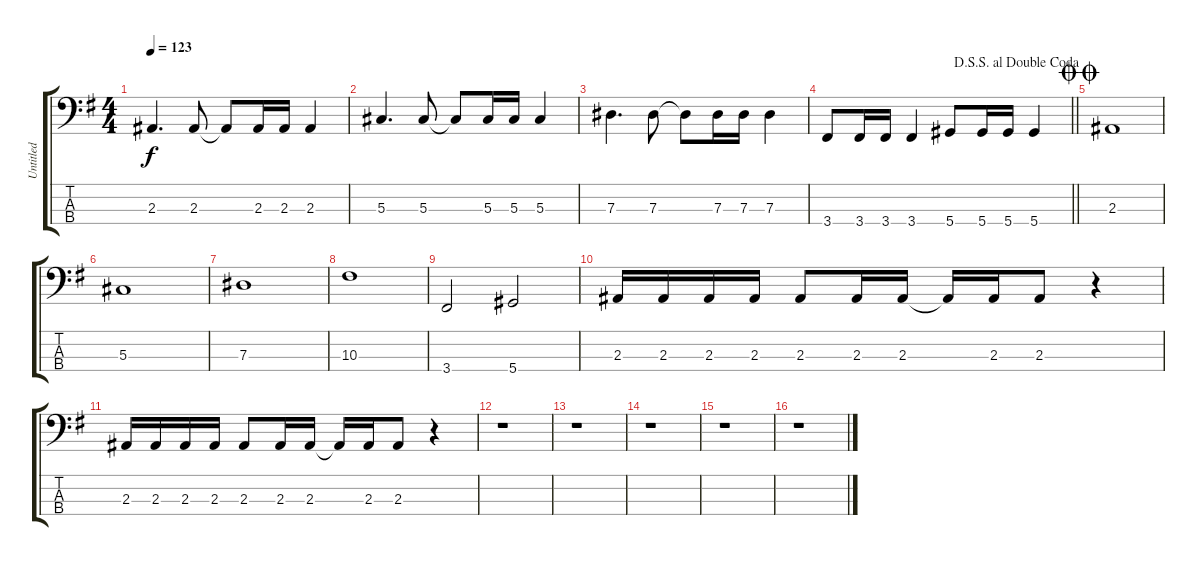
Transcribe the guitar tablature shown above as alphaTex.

\track ("Untitled" "Untitled") {instrument electricbassfinger}
\staff {score tabs}
\tuning (Gb2 Db2 Ab1 Eb1) {hide}
\ts (4 4)
\tempo 123
\clef f4
\ks g
2.3.4{d dy f} 2.3.8 2.3{t}.8 2.3.16 2.3.16 2.3.4 |
5.3.4{d} 5.3.8 5.3{t}.8 5.3.16 5.3.16 5.3.4 |
7.3.4{d} 7.3.8 7.3{t}.8 7.3.16 7.3.16 7.3.4 |
\jump dalsegnosegnoaldoublecoda
\barLineRight lightlight
3.4.8 3.4.16 3.4.16 3.4.4 5.4.8 5.4.16 5.4.16 5.4.4 |
\jump doublecoda
2.3.1 |
5.3.1 |
7.3.1 |
10.3.1 |
3.4.2 5.4.2 |
2.3.16 2.3.16 2.3.16 2.3.16 2.3.8 2.3.16 2.3.16 2.3{t}.16 2.3.16 2.3.8 r.4 |
2.3.16 2.3.16 2.3.16 2.3.16 2.3.8 2.3.16 2.3.16 2.3{t}.16 2.3.16 2.3.8 r.4 |
r.1 |
r.1 |
r.1 |
r.1 |
r.1
